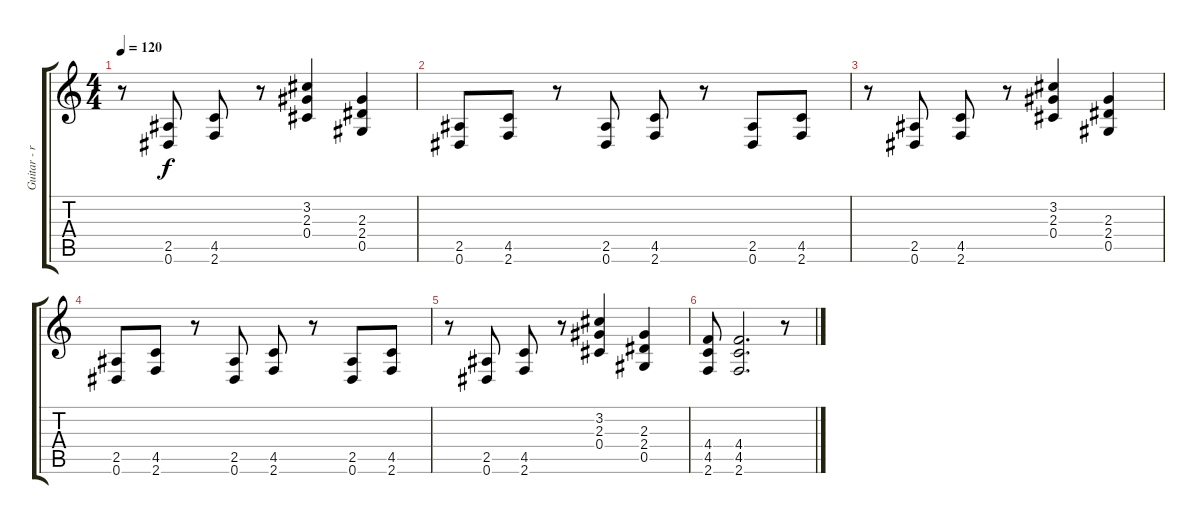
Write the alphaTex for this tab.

\track ("Guitar - rhythm" "Guitar - r") {instrument distortionguitar}
\staff {score tabs}
\tuning (Eb4 Bb3 Gb3 Db3 Ab2 Eb2) {hide}
\ts (4 4)
\tempo 120
\clef g2
\ks c
r.8{dy f} (2.5 0.6).8 (4.5 2.6).8 r.8 (3.2 2.3 0.4).4 (2.3 2.4 0.5).4 |
(2.5 0.6).8 (4.5 2.6).8 r.8 (2.5 0.6).8 (4.5 2.6).8 r.8 (2.5 0.6).8 (4.5 2.6).8 |
r.8 (2.5 0.6).8 (4.5 2.6).8 r.8 (3.2 2.3 0.4).4 (2.3 2.4 0.5).4 |
(2.5 0.6).8 (4.5 2.6).8 r.8 (2.5 0.6).8 (4.5 2.6).8 r.8 (2.5 0.6).8 (4.5 2.6).8 |
r.8 (2.5 0.6).8 (4.5 2.6).8 r.8 (3.2 2.3 0.4).4 (2.3 2.4 0.5).4 |
(4.4 4.5 2.6).8 (4.4 4.5 2.6).2{d} r.8
